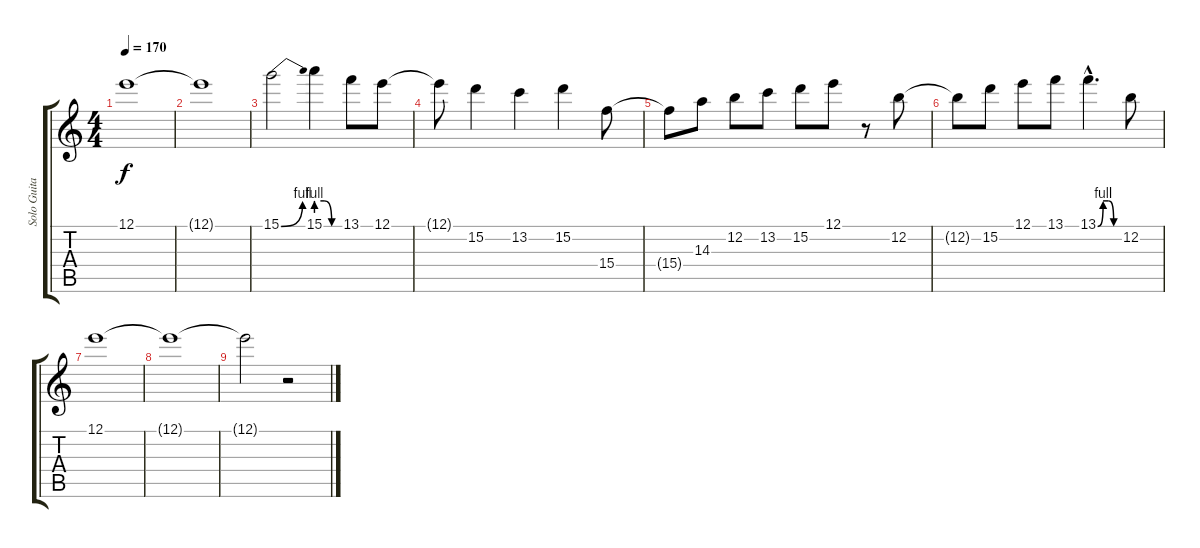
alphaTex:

\track ("Solo Guitar" "Solo Guita") {instrument overdrivenguitar}
\staff {score tabs}
\tuning (E4 B3 G3 D3 A2 E2) {hide}
\ts (4 4)
\tempo 170
\clef g2
\ks c
12.1.1{dy f} |
12.1{t}.1 |
15.1{be (bend 0 0 60 4)}.2 15.1{be (custom 0 4 20 4 40 0 60 0)}.4 13.1.8 12.1.8 |
12.1{t}.8 15.2.4 13.2.4 15.2.4 15.4.8 |
15.4{t}.8 14.3.8 12.2.8 13.2.8 15.2.8 12.1.8 r.8 12.2.8 |
12.2{t}.8 15.2.8 12.1.8 13.1.8 13.1{be (custom 0 0 15 4 30 4 45 0 60 0) hac}.4{d} 12.2.8 |
12.1.1 |
12.1{t}.1 |
12.1{t}.2 r.2
